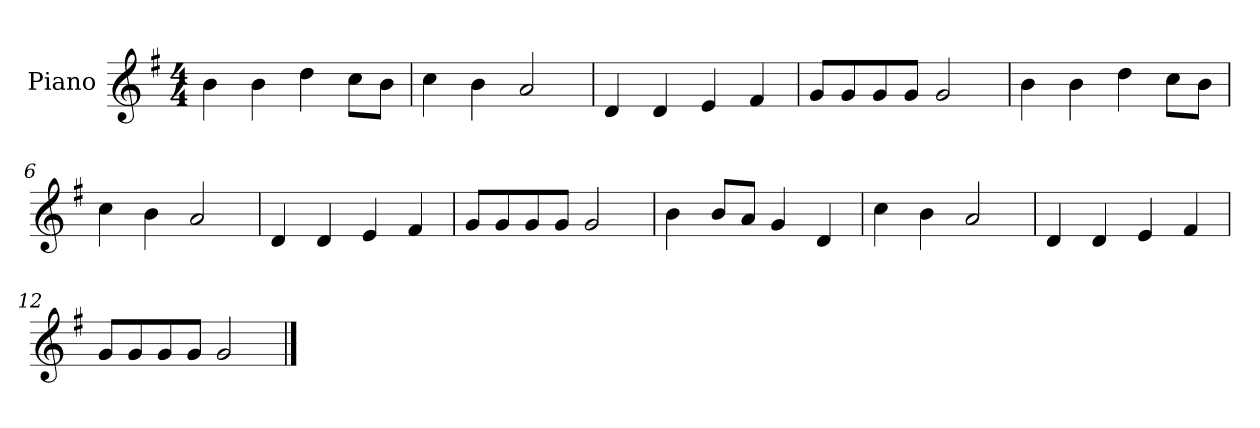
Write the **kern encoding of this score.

**kern
*part1
*staff1
*I"Piano
*I'P-no
*clefG2
*k[f#]
*M4/4
*MM90
=1
4b\
4b\
4dd\
8cc\L
8b\J
=2
4cc\
4b\
2a/
=3
4d/
4d/
4e/
4f#/
=4
8g/L
8g/
8g/
8g/J
2g/
=5
4b\
4b\
4dd\
8cc\L
8b\J
=6
4cc\
4b\
2a/
=7
4d/
4d/
4e/
4f#/
=8
8g/L
8g/
8g/
8g/J
2g/
!!LO:LB:g=z
=9
4b\
8b/L
8a/J
4g/
4d/
=10
4cc\
4b\
2a/
=11
4d/
4d/
4e/
4f#/
=12
8g/L
8g/
8g/
8g/J
2g/
==
*-
